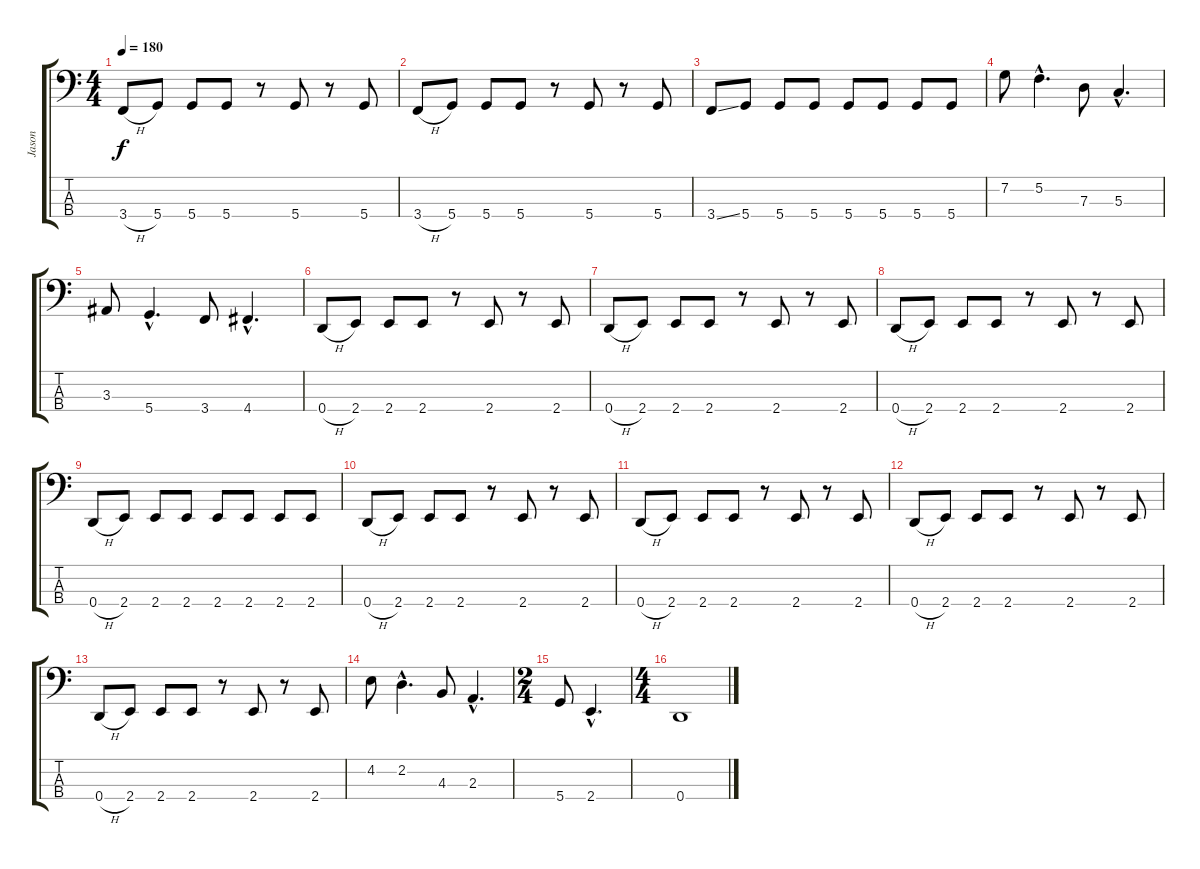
\track ("Jason" "Jason") {instrument electricbasspick}
\staff {score tabs}
\tuning (F2 C2 G1 D1) {hide}
\ts (4 4)
\tempo 180
\clef f4
\ks c
3.4{h}.8{dy f} 5.4.8 5.4.8 5.4.8 r.8 5.4.8 r.8 5.4.8 |
3.4{h}.8 5.4.8 5.4.8 5.4.8 r.8 5.4.8 r.8 5.4.8 |
3.4{ss}.8 5.4.8 5.4.8 5.4.8 5.4.8 5.4.8 5.4.8 5.4.8 |
7.2.8 5.2{hac}.4{d} 7.3.8 5.3{hac}.4{d} |
3.3.8 5.4{hac}.4{d} 3.4.8 4.4{hac}.4{d} |
0.4{h}.8 2.4.8 2.4.8 2.4.8 r.8 2.4.8 r.8 2.4.8 |
0.4{h}.8 2.4.8 2.4.8 2.4.8 r.8 2.4.8 r.8 2.4.8 |
0.4{h}.8 2.4.8 2.4.8 2.4.8 r.8 2.4.8 r.8 2.4.8 |
0.4{h}.8 2.4.8 2.4.8 2.4.8 2.4.8 2.4.8 2.4.8 2.4.8 |
0.4{h}.8 2.4.8 2.4.8 2.4.8 r.8 2.4.8 r.8 2.4.8 |
0.4{h}.8 2.4.8 2.4.8 2.4.8 r.8 2.4.8 r.8 2.4.8 |
0.4{h}.8 2.4.8 2.4.8 2.4.8 r.8 2.4.8 r.8 2.4.8 |
0.4{h}.8 2.4.8 2.4.8 2.4.8 r.8 2.4.8 r.8 2.4.8 |
4.2.8 2.2{hac}.4{d} 4.3.8 2.3{hac}.4{d} |
\ts (2 4)
5.4.8 2.4{hac}.4{d} |
\ts (4 4)
0.4.1
